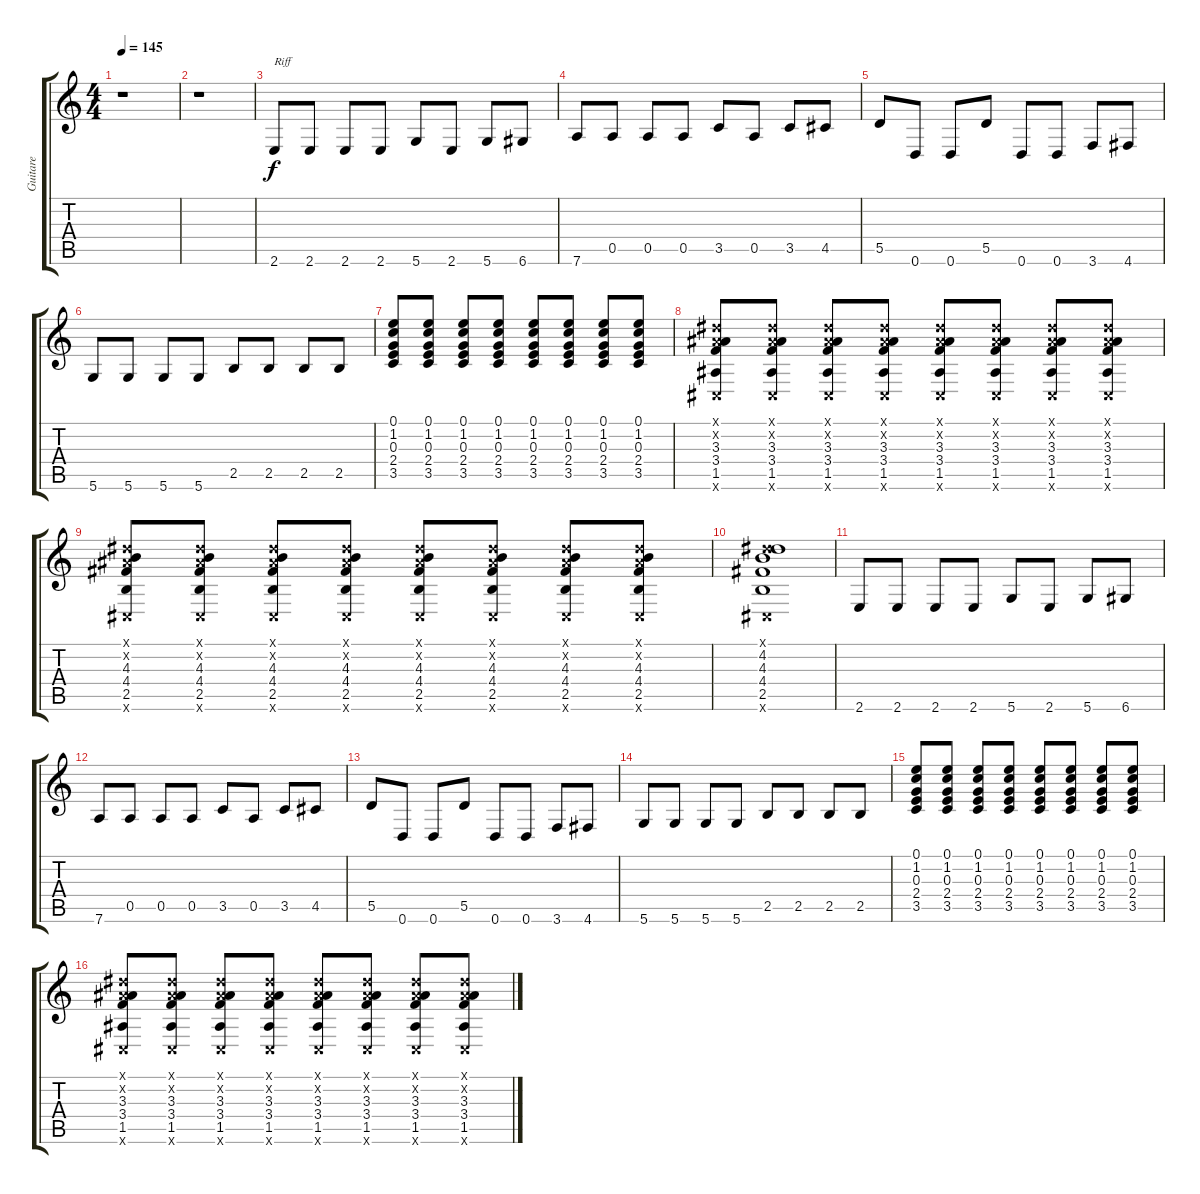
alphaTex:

\track ("Guitare" "Guitare") {instrument distortionguitar}
\staff {score tabs}
\tuning (E4 B3 G3 D3 A2 D2) {hide}
\ts (4 4)
\tempo 145
\clef g2
\ks c
r.1{dy f} |
r.1 |
2.6.8{txt "Riff"} 2.6.8 2.6.8 2.6.8 5.6.8 2.6.8 5.6.8 6.6.8 |
7.6.8 0.5.8 0.5.8 0.5.8 3.5.8 0.5.8 3.5.8 4.5.8 |
5.5.8 0.6.8 0.6.8 5.5.8 0.6.8 0.6.8 3.6.8 4.6.8 |
5.6.8 5.6.8 5.6.8 5.6.8 2.5.8 2.5.8 2.5.8 2.5.8 |
(0.1 1.2 0.3 2.4 3.5).8 (0.1 1.2 0.3 2.4 3.5).8 (0.1 1.2 0.3 2.4 3.5).8 (0.1 1.2 0.3 2.4 3.5).8 (0.1 1.2 0.3 2.4 3.5).8 (0.1 1.2 0.3 2.4 3.5).8 (0.1 1.2 0.3 2.4 3.5).8 (0.1 1.2 0.3 2.4 3.5).8 |
(-1.1{x} -1.2{x} 3.3 3.4 1.5 -1.6{x}).8 (-1.1{x} -1.2{x} 3.3 3.4 1.5 -1.6{x}).8 (-1.1{x} -1.2{x} 3.3 3.4 1.5 -1.6{x}).8 (-1.1{x} -1.2{x} 3.3 3.4 1.5 -1.6{x}).8 (-1.1{x} -1.2{x} 3.3 3.4 1.5 -1.6{x}).8 (-1.1{x} -1.2{x} 3.3 3.4 1.5 -1.6{x}).8 (-1.1{x} -1.2{x} 3.3 3.4 1.5 -1.6{x}).8 (-1.1{x} -1.2{x} 3.3 3.4 1.5 -1.6{x}).8 |
(-1.1{x} -1.2{x} 4.3 4.4 2.5 -1.6{x}).8 (-1.1{x} -1.2{x} 4.3 4.4 2.5 -1.6{x}).8 (-1.1{x} -1.2{x} 4.3 4.4 2.5 -1.6{x}).8 (-1.1{x} -1.2{x} 4.3 4.4 2.5 -1.6{x}).8 (-1.1{x} -1.2{x} 4.3 4.4 2.5 -1.6{x}).8 (-1.1{x} -1.2{x} 4.3 4.4 2.5 -1.6{x}).8 (-1.1{x} -1.2{x} 4.3 4.4 2.5 -1.6{x}).8 (-1.1{x} -1.2{x} 4.3 4.4 2.5 -1.6{x}).8 |
(-1.1{x} 4.2 4.3 4.4 2.5 -1.6{x}).1 |
2.6.8 2.6.8 2.6.8 2.6.8 5.6.8 2.6.8 5.6.8 6.6.8 |
7.6.8 0.5.8 0.5.8 0.5.8 3.5.8 0.5.8 3.5.8 4.5.8 |
5.5.8 0.6.8 0.6.8 5.5.8 0.6.8 0.6.8 3.6.8 4.6.8 |
5.6.8 5.6.8 5.6.8 5.6.8 2.5.8 2.5.8 2.5.8 2.5.8 |
(0.1 1.2 0.3 2.4 3.5).8 (0.1 1.2 0.3 2.4 3.5).8 (0.1 1.2 0.3 2.4 3.5).8 (0.1 1.2 0.3 2.4 3.5).8 (0.1 1.2 0.3 2.4 3.5).8 (0.1 1.2 0.3 2.4 3.5).8 (0.1 1.2 0.3 2.4 3.5).8 (0.1 1.2 0.3 2.4 3.5).8 |
(-1.1{x} -1.2{x} 3.3 3.4 1.5 -1.6{x}).8 (-1.1{x} -1.2{x} 3.3 3.4 1.5 -1.6{x}).8 (-1.1{x} -1.2{x} 3.3 3.4 1.5 -1.6{x}).8 (-1.1{x} -1.2{x} 3.3 3.4 1.5 -1.6{x}).8 (-1.1{x} -1.2{x} 3.3 3.4 1.5 -1.6{x}).8 (-1.1{x} -1.2{x} 3.3 3.4 1.5 -1.6{x}).8 (-1.1{x} -1.2{x} 3.3 3.4 1.5 -1.6{x}).8 (-1.1{x} -1.2{x} 3.3 3.4 1.5 -1.6{x}).8
